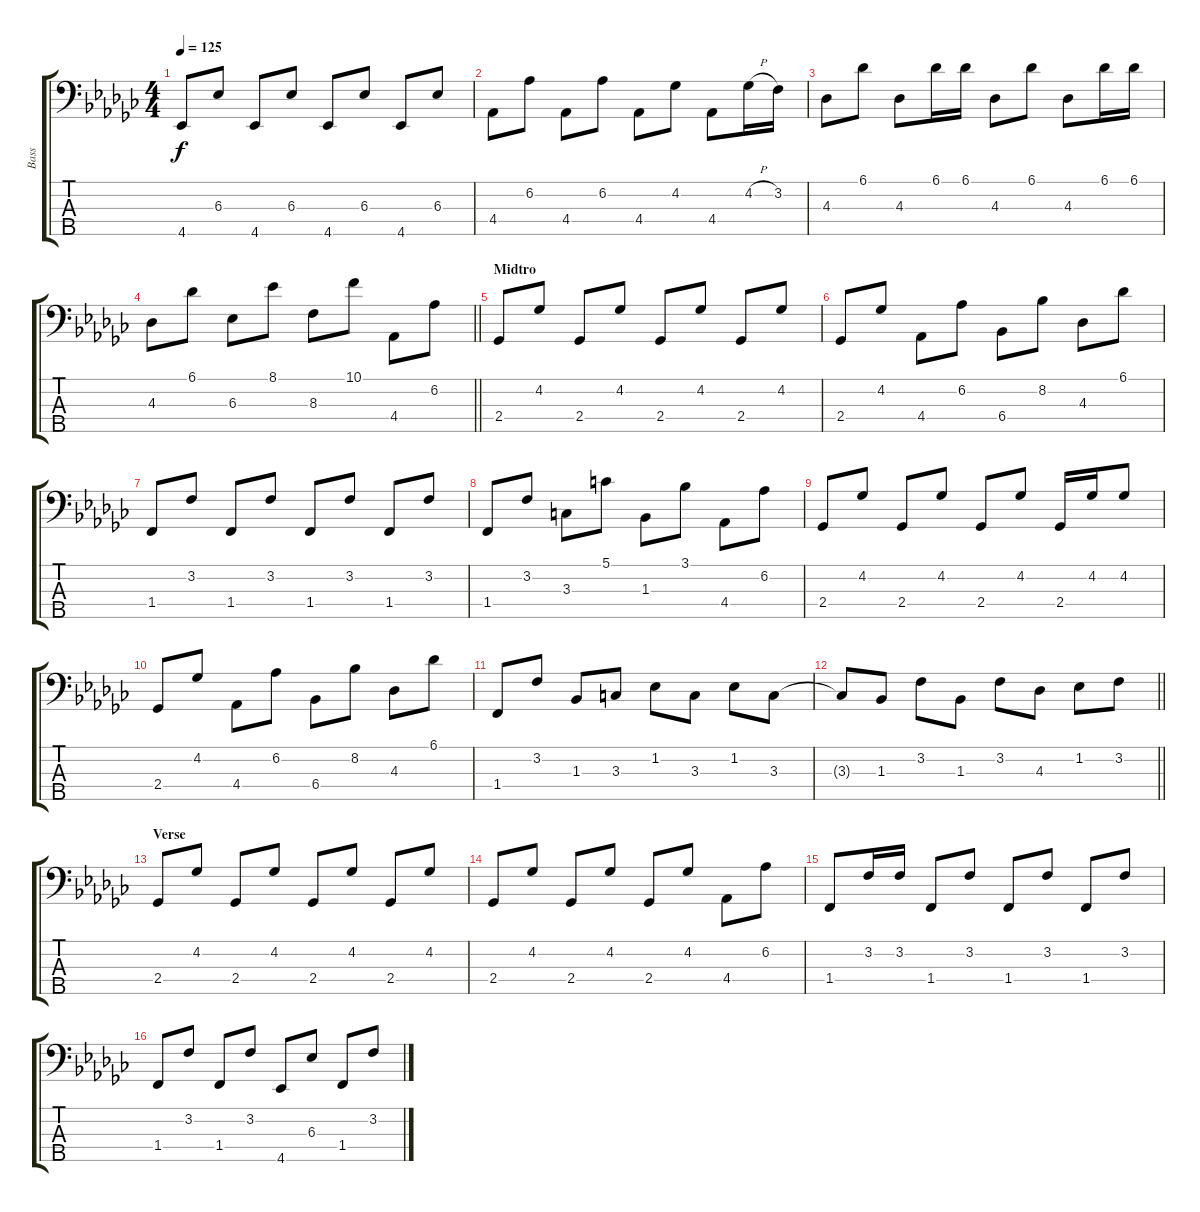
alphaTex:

\track ("Bass" "Bass") {instrument electricbassfinger}
\staff {score tabs}
\tuning (G2 D2 A1 E1 B0) {hide}
\ts (4 4)
\tempo 125
\clef f4
\ks gb
4.5.8{dy f} 6.3.8 4.5.8 6.3.8 4.5.8 6.3.8 4.5.8 6.3.8 |
4.4.8 6.2.8 4.4.8 6.2.8 4.4.8 4.2.8 4.4.8 4.2{h}.16 3.2.16 |
4.3.8 6.1.8 4.3.8 6.1.16 6.1.16 4.3.8 6.1.8 4.3.8 6.1.16 6.1.16 |
\barLineRight lightlight
4.3.8 6.1.8 6.3.8 8.1.8 8.3.8 10.1.8 4.4.8 6.2.8 |
\section ("" "Midtro")
2.4.8 4.2.8 2.4.8 4.2.8 2.4.8 4.2.8 2.4.8 4.2.8 |
2.4.8 4.2.8 4.4.8 6.2.8 6.4.8 8.2.8 4.3.8 6.1.8 |
1.4.8 3.2.8 1.4.8 3.2.8 1.4.8 3.2.8 1.4.8 3.2.8 |
1.4.8 3.2.8 3.3.8 5.1.8 1.3.8 3.1.8 4.4.8 6.2.8 |
2.4.8 4.2.8 2.4.8 4.2.8 2.4.8 4.2.8 2.4.16 4.2.16 4.2.8 |
2.4.8 4.2.8 4.4.8 6.2.8 6.4.8 8.2.8 4.3.8 6.1.8 |
1.4.8 3.2.8 1.3.8 3.3.8 1.2.8 3.3.8 1.2.8 3.3.8 |
\barLineRight lightlight
3.3{t}.8 1.3.8 3.2.8 1.3.8 3.2.8 4.3.8 1.2.8 3.2.8 |
\section ("" "Verse")
2.4.8 4.2.8 2.4.8 4.2.8 2.4.8 4.2.8 2.4.8 4.2.8 |
2.4.8 4.2.8 2.4.8 4.2.8 2.4.8 4.2.8 4.4.8 6.2.8 |
1.4.8 3.2.16 3.2.16 1.4.8 3.2.8 1.4.8 3.2.8 1.4.8 3.2.8 |
1.4.8 3.2.8 1.4.8 3.2.8 4.5.8 6.3.8 1.4.8 3.2.8
